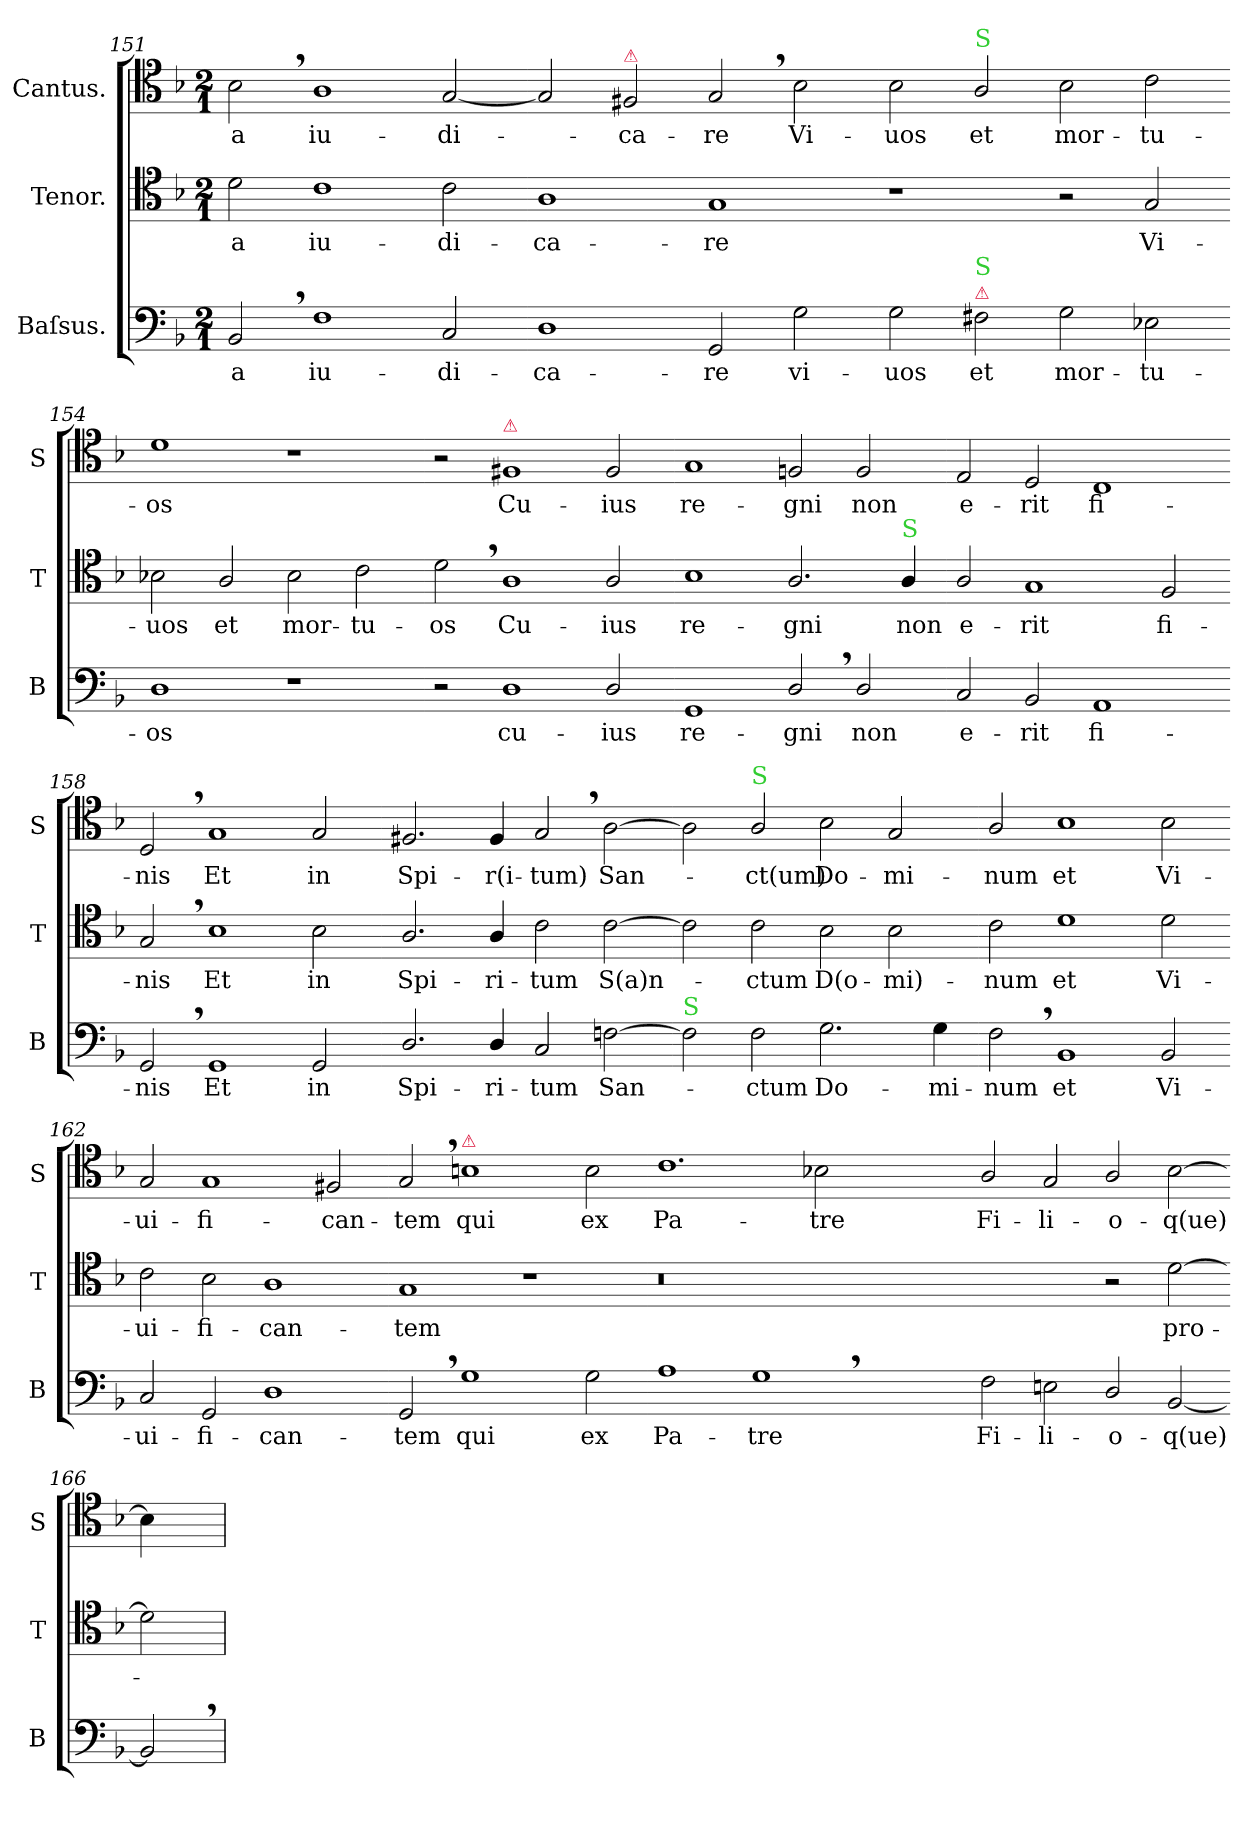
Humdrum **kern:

**kern	**text	**kern	**text	**kern	**text
*part3	*part3	*part2	*part2	*part1	*part1
*staff3	*staff3	*staff2	*staff2	*staff1	*staff1
*I"Baſsus.	*	*I"Tenor.	*	*I"Cantus.	*
*I'B	*	*I'T	*	*I'S	*
*clefF4	*	*clefC4	*	*clefC4	*
*k[b-]	*	*k[b-]	*	*k[b-]	*
*M2/1	*	*M2/1	*	*M2/1	*
=151	=151	=151	=151	=151	=151
2BB-,</	-a	2d\	-a	2B-,<\	a
1F	iu-	1c	iu-	1A	iu-
2C/	-di-	2c\	-di-	[2G/	-di-
=152-	=152-	=152-	=152-	=152-	=152-
1D	-ca-	1A	-ca-	2G/]	.
!	!	!	!	!LO:TX:a:color=crimson:t=⚠	!
.	.	.	.	2F#X/	-ca-
2GG/	-re	1G	-re	2G,</	-re
2G\	vi-	.	.	2B-\	Vi-
=153-	=153-	=153-	=153-	=153-	=153-
2G\	-uos	1r	.	2B-\	-uos
!	!	!	!	!LO:TX:a:color=limegreen:t=S	!
!LO:TX:a:color=crimson:t=⚠	!	!	!	!	!
!LO:TX:a:color=limegreen:t=S	!	!	!	!	!
2F#X\	et	.	.	2A/	et
2G\	mor-	2r	.	2B-\	mor-
2E-X\	-tu-	2G/	Vi-	2c\	-tu-
=154-	=154-	=154-	=154-	=154-	=154-
1D	-os	2B-X\	-uos	1d	-os
.	.	2A/	et	.	.
1r	.	2B-\	mor-	1r	.
.	.	2c\	-tu-	.	.
=155-	=155-	=155-	=155-	=155-	=155-
2r	.	2d,<\	-os	2r	.
!	!	!	!	!LO:TX:a:color=crimson:t=⚠	!
1D	cu-	1A	Cu-	1F#X	Cu-
2D/	-ius	2A/	-ius	2F#/	-ius
=156-	=156-	=156-	=156-	=156-	=156-
1GG	re-	1B-	re-	1G	re-
2D,</	-gni	2.A/	-gni	2Fn/	-gni
2D/	non	.	.	2F/	non
!	!	!LO:TX:a:color=limegreen:t=S	!	!	!
.	.	4A/	non	.	.
=157-	=157-	=157-	=157-	=157-	=157-
2C/	e-	2A/	e-	2E/	e-
2BB-/	-rit	1G	-rit	2D/	-rit
1AA	fi-	.	.	1C	fi-
.	.	2F/	fi-	.	.
=158-	=158-	=158-	=158-	=158-	=158-
2GG,</	-nis	2G,</	-nis	2D,</	-nis
1GG	Et	1B-	Et	1G	Et
2GG/	in	2B-\	in	2G/	in
=159-	=159-	=159-	=159-	=159-	=159-
2.D/	Spi-	2.A/	Spi-	2.F#X/	Spi-
4D/	-ri-	4A/	-ri-	4F#/	-r(i-
2C/	-tum	2c\	-tum	2G,</	-tum)
[2Fn\	San-	[2c\	S(a)n-	[2A\	San-
=160-	=160-	=160-	=160-	=160-	=160-
!LO:TX:a:color=limegreen:t=S	!	!	!	!	!
2F\]	.	2c\]	.	2A\]	.
!	!	!	!	!LO:TX:a:color=limegreen:t=S	!
2F\	-ctum	2c\	-ctum	2A/	-ct(um)
2.G\	Do-	2B-\	D(o-	2B-\	Do-
.	.	2B-\	-mi)-	2G/	-mi-
4G\	-mi-	.	.	.	.
=161-	=161-	=161-	=161-	=161-	=161-
2F,<\	-num	2c\	-num	2A/	-num
1BB-	et	1d	et	1B-	et
2BB-/	Vi-	2d\	Vi-	2B-\	Vi-
=162-	=162-	=162-	=162-	=162-	=162-
2C/	-ui-	2c\	-ui-	2G/	-ui-
2GG/	-fi-	2B-\	-fi-	1G	-fi-
1D	-can-	1A	-can-	.	.
.	.	.	.	2F#X/	-can-
=163-	=163-	=163-	=163-	=163-	=163-
2GG,</	-tem	1G	-tem	2G,</	-tem
!	!	!	!	!LO:TX:a:color=crimson:t=⚠	!
1G	qui	.	.	1Bn	qui
.	.	1r	.	.	.
2G\	ex	.	.	2B\	ex
=164-	=164-	=164-	=164-	=164-	=164-
1A	Pa-	0.r	.	1.c	Pa-
1G,<	-tre	.	.	.	.
.	.	.	.	2B-X\	-tre
1ryy	.	.	.	1ryy	.
=165-	=165-	=165-	=165-	=165-	=165-
2F\	Fi-	1ryy	.	2A/	Fi-
2En\	-li-	.	.	2G/	-li-
2D/	-o-	2r	.	2A/	-o-
[2BB-/	-q(ue)	[2d\	pro-	[2B-\	-q(ue)
=166-	=166-	=166-	=166-	=166-	=166-
2BB-,</]	.	2d\]	.	4B-\]	.
.	.	.	.	4ryy	.
=	=	=	=	=	=
*-	*-	*-	*-	*-	*-
